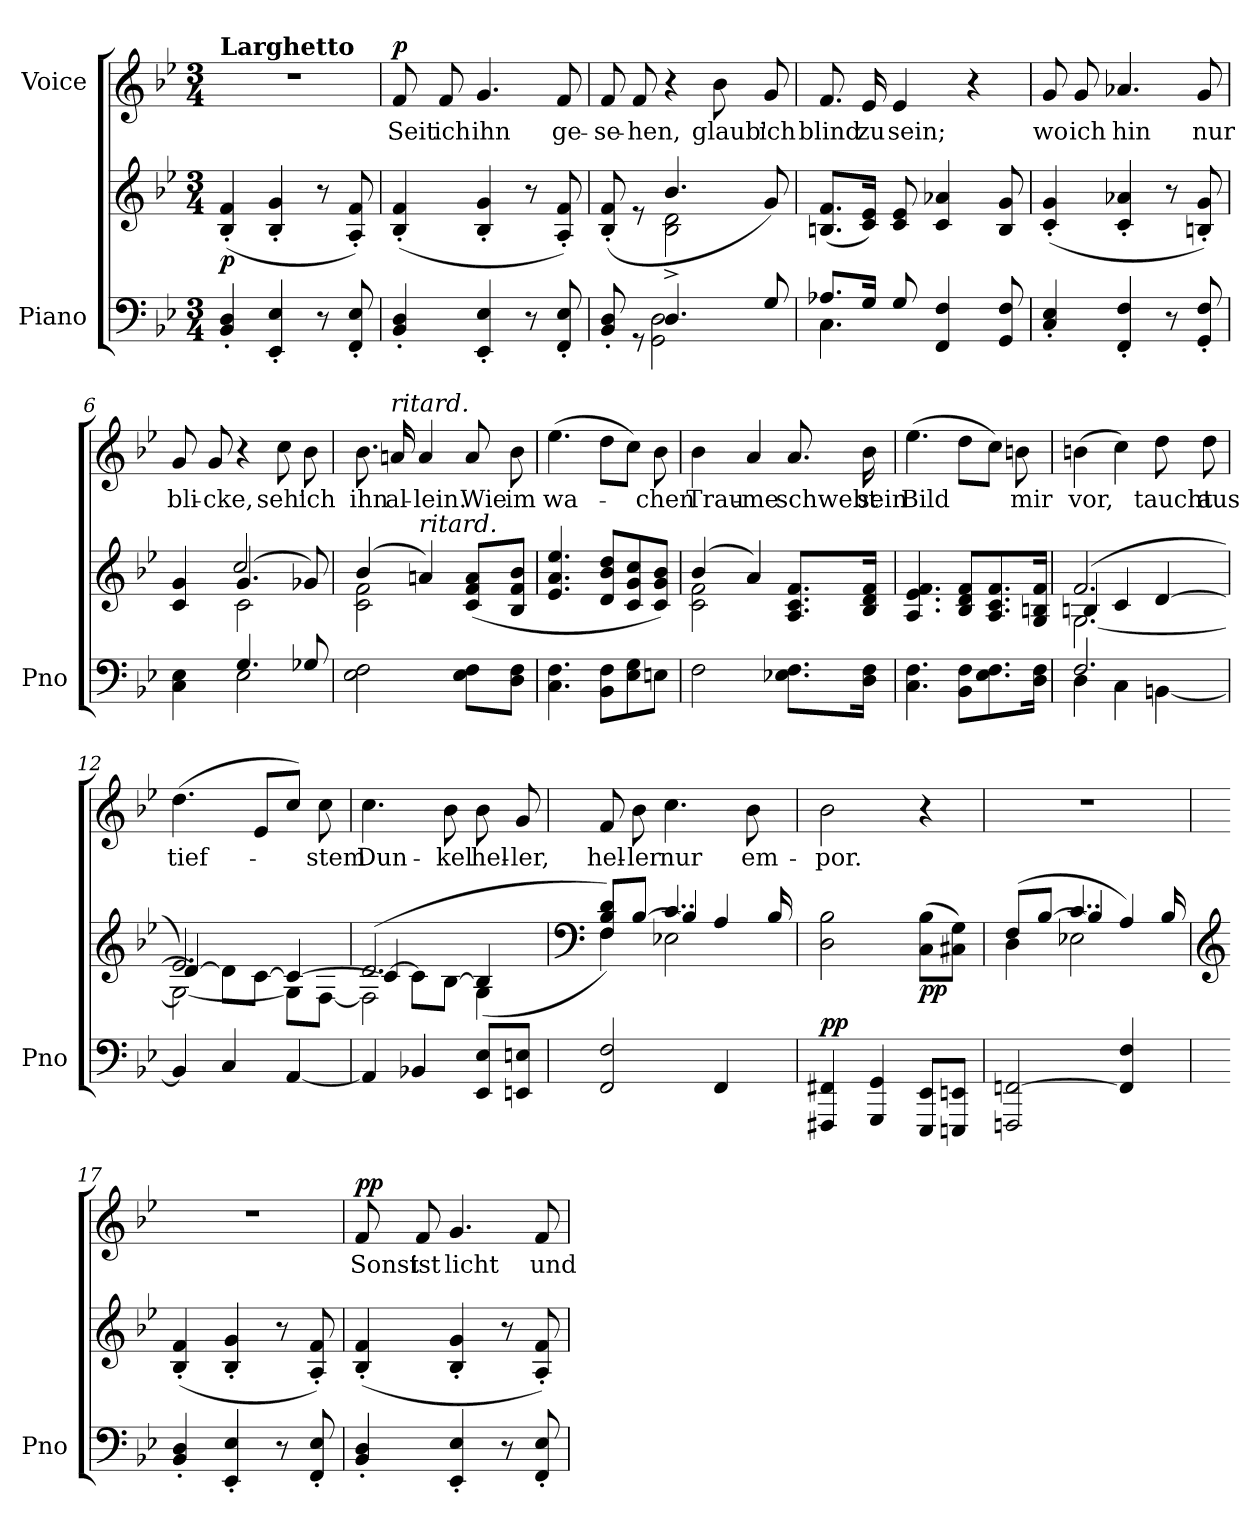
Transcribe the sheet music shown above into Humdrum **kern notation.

**kern	**kern	**dynam	**kern	**text	**dynam
*part2	*part2	*part2	*part1	*part1	*part1
*staff3	*staff2	*staff2/3	*staff1	*staff1	*staff1
*I"Piano	*	*	*I"Voice	*	*
*I'Pno	*	*	*	*	*
*clefF4	*clefG2	*	*clefG2	*	*
*k[b-e-]	*k[b-e-]	*	*k[b-e-]	*	*
*M3/4	*M3/4	*	*M3/4	*	*
=1	=1	=1	=1	=1	=1
!	!	!	!LO:TX:a:B:t=Larghetto	!	!
!	!	!LO:DY:b	!	!	!
4BB-/' 4D/'	(4B-/' 4f/'	p	2.r	.	.
4EE-/' 4E-/'	4B-/' 4g/'	.	.	.	.
8r	8r	.	.	.	.
8FF/' 8E-/'	8A/' 8f/')	.	.	.	.
=2	=2	=2	=2	=2	=2
!	!	!	!	!LO:LY:b	!LO:DY:a
4BB-/' 4D/'	(4B-/' 4f/'	.	8f/	Seit	p
!	!	!	!	!LO:LY:b	!
.	.	.	8f/	ich	.
!	!	!	!	!LO:LY:b	!
4EE-/' 4E-/'	4B-/' 4g/'	.	4.g/	ihn	.
8r	8r	.	.	.	.
!	!	!	!	!LO:LY:b	!
8FF/' 8E-/'	8A/' 8f/')	.	8f/	ge-	.
=3	=3	=3	=3	=3	=3
*^	*^	*	*	*	*
!	!	!	!	!	!	!LO:LY:b	!
8BB-/' 8D/'	4rGGyy	(8B-/' 8f/'	4ryy	.	8f/	-se-	.
!	!	!	!	!	!	!LO:LY:b	!
8rGG	.	8re	.	.	8f/	-hen,	.
4.D^/	2GG\ 2D\	4.b-/	2B-\ 2d\	.	4r	.	.
!	!	!	!	!	!	!LO:LY:b	!
.	.	.	.	.	8b-\	glaub'	.
!	!	!	!	!	!	!LO:LY:b	!
8G/	.	8g/)	.	.	8g/	ich	.
*	*	*v	*v	*	*	*	*
=4	=4	=4	=4	=4	=4	=4
!	!	!	!	!	!LO:LY:b	!
8.A-X/L	4.C\	(8.Bn/ 8.f/L	.	8.f/	blind	.
!	!	!	!	!	!LO:LY:b	!
16G/Jk	.	16c/ 16e-/Jk)	.	16e-/	zu	.
!	!	!	!	!	!LO:LY:b	!
8G/	.	8c/ 8e-/	.	4e-/	sein;	.
4FF/ 4F/	4rEEyy	4c/ 4a-X/	.	.	.	.
.	.	.	.	4r	.	.
8GG/ 8F/	8rEEyy	8B/ 8g/	.	.	.	.
=5	=5	=5	=5	=5	=5	=5
!	!	!	!	!	!LO:LY:b	!
*v	*v	*	*	*	*	*
4C/' 4E-/'	(4c/' 4g/'	.	8g/	wo	.
!	!	!	!	!LO:LY:b	!
.	.	.	8g/	ich	.
!	!	!	!	!LO:LY:b	!
4FF/' 4F/'	4c/' 4a-X/'	.	4.a-X/	hin	.
8r	8r	.	.	.	.
!	!	!	!	!LO:LY:b	!
8GG/' 8F/'	8Bn/' 8g/')	.	8g/	nur	.
!!LO:LB:g=z
=6	=6	=6	=6	=6	=6
*^	*^	*	*	*	*
*	*	*	*^	*	*	*	*
!	!	!	!	!	!	!	!LO:LY:b	!
4ryy	4C\ 4E-\	4c/ 4g/	4rcyy	4ryy	.	8g/	bli-	.
!	!	!	!	!	!	!	!LO:LY:b	!
.	.	.	.	.	.	8g/	-cke,	.
4.G/	2E-\	(4.g/	2c\	2cc/	.	4r	.	.
!	!	!	!	!	!	!	!LO:LY:b	!
.	.	.	.	.	.	8cc\	seh'	.
!	!	!	!	!	!	!	!LO:LY:b	!
8G-X/	.	8g-X/)	.	.	.	8b-\	ich	.
*v	*v	*	*	*	*	*	*	*
*	*	*v	*v	*	*	*	*
=7	=7	=7	=7	=7	=7	=7
!	!	!	!	!	!LO:LY:b	!
2E-\ 2F\	(4b-/	2c\ 2f\	.	8.b-\	ihn	.
!	!	!	!	!LO:TX:a:i:t=ritard.	!	!
!	!	!	!	!	!LO:LY:b	!
.	.	.	.	16an/	al-	.
!	!LO:TX:a:i:t=ritard.	!	!	!	!	!
!	!	!	!	!	!LO:LY:b	!
.	4an/)	.	.	4a/	-lein.	.
!	!	!	!	!	!LO:LY:b	!
8E-\ 8F\L	(8c/ 8f/ 8a/L	4rcyy	.	8a/	Wie	.
!	!	!	!	!	!LO:LY:b	!
8D\ 8F\J	8B-/ 8f/ 8b-/J	.	.	8b-\	im	.
*	*v	*v	*	*	*	*
=8	=8	=8	=8	=8	=8
!	!	!	!	!LO:LY:b	!
4.C\ 4.F\	4.e-/ 4.a/ 4.ee-/	.	(4.ee-\	wa-	.
8BB-\ 8F\L	8d/ 8b-/ 8dd/L	.	8dd\L	.	.
8E-\ 8G\	8c/ 8g/ 8cc/	.	8cc\J)	.	.
!	!	!	!	!LO:LY:b	!
8En\J	8c/ 8g/ 8b-/J)	.	8b-\	-chen	.
=9	=9	=9	=9	=9	=9
*	*^	*	*	*	*
!	!	!	!	!	!LO:LY:b	!
2F\	(4b-/	2c\ 2f\	.	4b-\	Trau-	.
!	!	!	!	!	!LO:LY:b	!
.	4a/)	.	.	4a/	-me	.
!	!	!	!	!	!LO:LY:b	!
8.E-X\ 8.F\L	8.A/ 8.c/ 8.f/L	4ryy	.	8.a/	schwebt	.
!	!	!	!	!	!LO:LY:b	!
16D\ 16F\Jk	16B-/ 16d/ 16f/Jk	.	.	16b-\	sein	.
*	*v	*v	*	*	*	*
=10	=10	=10	=10	=10	=10
!	!	!	!	!LO:LY:b	!
4.C\ 4.F\	4.A/ 4.e-/ 4.f/	.	(4.ee-\	Bild	.
8BB-\ 8F\L	8B-/ 8d/ 8f/L	.	8dd\L	.	.
8.E-\ 8.F\	8.A/ 8.c/ 8.f/	.	8cc\J)	.	.
!	!	!	!	!LO:LY:b	!
.	.	.	8bn\	mir	.
16D\ 16F\Jk	16G/ 16Bn/ 16f/Jk	.	.	.	.
=11	=11	=11	=11	=11	=11
*^	*^	*	*	*	*
*	*	*	*^	*	*	*	*
!	!	!	!	!	!	!	!LO:LY:b	!
2.F/	4D\	(2.f/	[2.G\	4Bn/	.	(4bn\	vor,	.
.	4C\	.	.	4c/	.	4cc\)	.	.
!	!	!	!	!	!	!	!LO:LY:b	!
.	[4BBn\	.	.	[4d/	.	8dd\	taucht	.
!	!	!	!	!	!	!	!LO:LY:b	!
.	.	.	.	.	.	8dd\	aus	.
*v	*v	*	*	*	*	*	*	*
!!LO:LB:g=z
=12	=12	=12	=12	=12	=12	=12	=12
!	!	!	!	!	!	!LO:LY:b	!
4BB/]	2.e-/)	2G\_	4d/_	.	(4.dd\	tief-	.
4C/	.	.	8d\L]	.	.	.	.
.	.	.	[8c\J	.	8e-/L	.	.
[4AA/	.	8G\L]	4c/_	.	8cc/J)	.	.
!	!	!	!	!	!	!LO:LY:b	!
.	.	[8F\J	.	.	8cc\	-stem	.
=13	=13	=13	=13	=13	=13	=13	=13
!	!	!	!	!	!	!LO:LY:b	!
4AA/]	(2.d/	2F\]	4c/_	.	4.cc\	Dun-	.
4BB-X/	.	.	8c\L]	.	.	.	.
!	!	!	!	!	!	!LO:LY:b	!
.	.	.	[8B-\J	.	8b-\	-kel	.
!	!	!	!	!	!	!LO:LY:b	!
8EE-/ 8E-/L	.	(4G\	4B-/]	.	8b-\	hel-	.
!	!	!	!	!	!	!LO:LY:b	!
8EEn/ 8En/J	.	.	.	.	8g/	-ler,	.
=14	=14	=14	=14	=14	=14	=14	=14
*	*clefF4	*	*	*	*	*	*
!	!	!	!	!	!	!LO:LY:b	!
2FF/ 2F/	4B-/ 4d/)	4F\	8F/L)	.	8f/	hel-	.
!	!	!	!	!	!	!LO:LY:b	!
.	.	.	[8B-/J	.	8b-\	-ler	.
!	!	!	!	!	!	!LO:LY:b	!
.	4..c/	2E-X\	4B-/]	.	4.cc\	nur	.
4FF/	.	.	4A/	.	.	.	.
!	!	!	!	!	!	!LO:LY:b	!
.	.	.	.	.	8b-\	em-	.
.	16B-/	.	.	.	.	.	.
*	*v	*v	*v	*	*	*	*
=15	=15	=15	=15	=15	=15
!	!	!LO:DY:a=2	!	!LO:LY:b	!
4FFF#X/ 4FF#X/	2D\ 2B-\	pp	2b-\	-por.	.
4GGG/ 4GG/	.	.	.	.	.
!	!	!LO:DY:b	!	!	!
8EEE-/ 8EE-/L	(8C\ 8B-\L	pp	4r	.	.
8EEEn/ 8EEn/J	8C#X\ 8G\J)	.	.	.	.
=16	=16	=16	=16	=16	=16
*	*^	*	*	*	*
*	*	*^	*	*	*	*
2FFFn/ [2FFn/	4rFyy	4D\	(8F/L	.	2.r	.	.
.	.	.	[8B-/J	.	.	.	.
.	4..c/	2E-X\	4B-/]	.	.	.	.
4FF/] 4F/	.	.	4A/)	.	.	.	.
.	16B-/	.	.	.	.	.	.
*	*v	*v	*v	*	*	*	*
=17	=17	=17	=17	=17	=17
*	*clefG2	*	*	*	*
4BB-/' 4D/'	(4B-/' 4f/'	.	2.r	.	.
4EE-/' 4E-/'	4B-/' 4g/'	.	.	.	.
8r	8r	.	.	.	.
8FF/' 8E-/'	8A/' 8f/')	.	.	.	.
=18	=18	=18	=18	=18	=18
!	!	!	!	!LO:LY:b	!LO:DY:a
4BB-/' 4D/'	(4B-/' 4f/'	.	8f/	Sonst	pp
!	!	!	!	!LO:LY:b	!
.	.	.	8f/	ist	.
!	!	!	!	!LO:LY:b	!
4EE-/' 4E-/'	4B-/' 4g/'	.	4.g/	licht	.
8r	8r	.	.	.	.
!	!	!	!	!LO:LY:b	!
8FF/' 8E-/'	8A/' 8f/')	.	8f/	und	.
=	=	=	=	=	=
*-	*-	*-	*-	*-	*-
